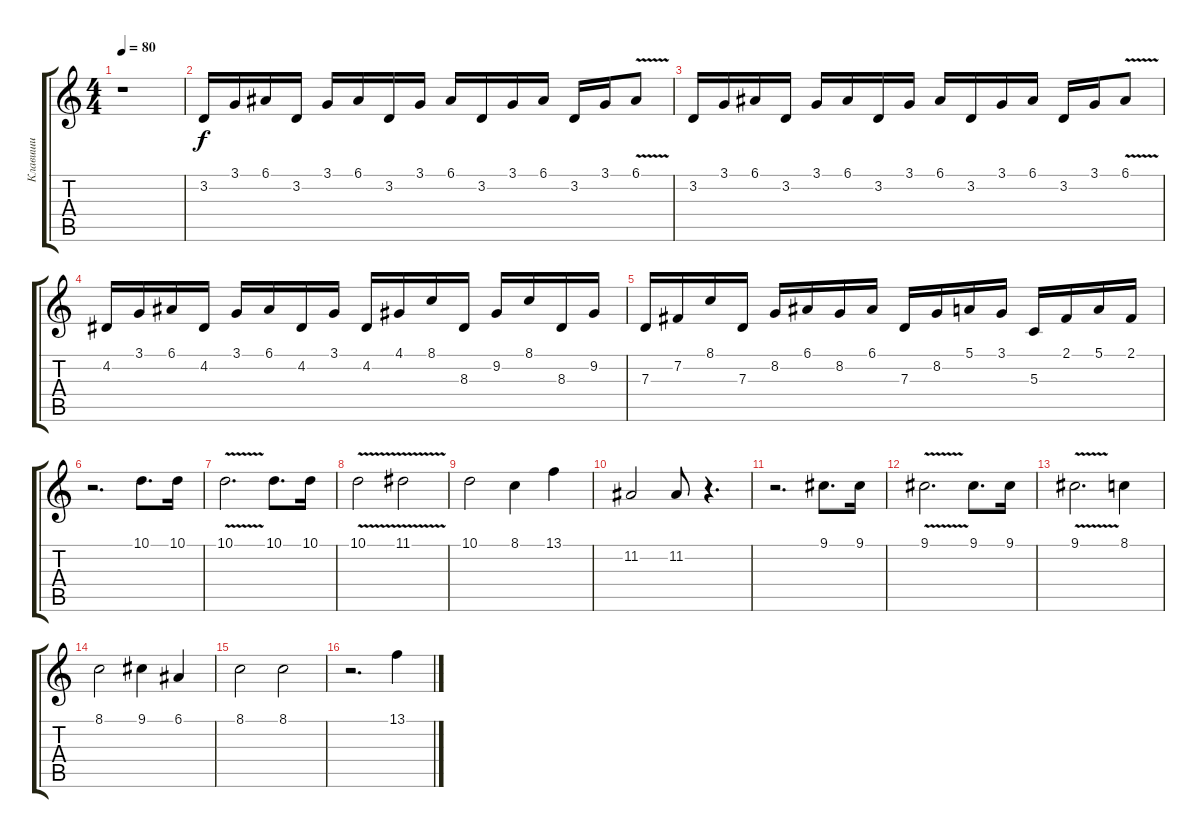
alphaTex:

\track ("Клавиши" "Клавиши") {instrument lead1square}
\staff {score tabs}
\tuning (E4 B3 G3 D3 A2 E2) {hide}
\ts (4 4)
\tempo 80
\clef g2
\ks c
r.1{dy f instrument lead1square} |
3.2.16 3.1.16 6.1.16 3.2.16 3.1.16 6.1.16 3.2.16 3.1.16 6.1.16 3.2.16 3.1.16 6.1.16 3.2.16 3.1.16 6.1{v}.8 |
3.2.16 3.1.16 6.1.16 3.2.16 3.1.16 6.1.16 3.2.16 3.1.16 6.1.16 3.2.16 3.1.16 6.1.16 3.2.16 3.1.16 6.1{v}.8 |
4.2.16 3.1.16 6.1.16 4.2.16 3.1.16 6.1.16 4.2.16 3.1.16 4.2.16 4.1.16 8.1.16 8.3.16 9.2.16 8.1.16 8.3.16 9.2.16 |
7.3.16 7.2.16 8.1.16 7.3.16 8.2.16 6.1.16 8.2.16 6.1.16 7.3.16 8.2.16 5.1.16 3.1.16 5.3.16 2.1.16 5.1.16 2.1.16 |
r.2{d} 10.1.8{d} 10.1.16 |
10.1{v}.2{d} 10.1.8{d} 10.1.16 |
10.1{v}.2 11.1{v}.2 |
10.1.2 8.1.4 13.1.4 |
11.2.2 11.2.8 r.4{d} |
r.2{d} 9.1.8{d} 9.1.16 |
9.1{v}.2{d} 9.1.8{d} 9.1.16 |
9.1{v}.2{d} 8.1.4 |
8.1.2 9.1.4 6.1.4 |
8.1.2 8.1.2 |
r.2{d} 13.1.4
